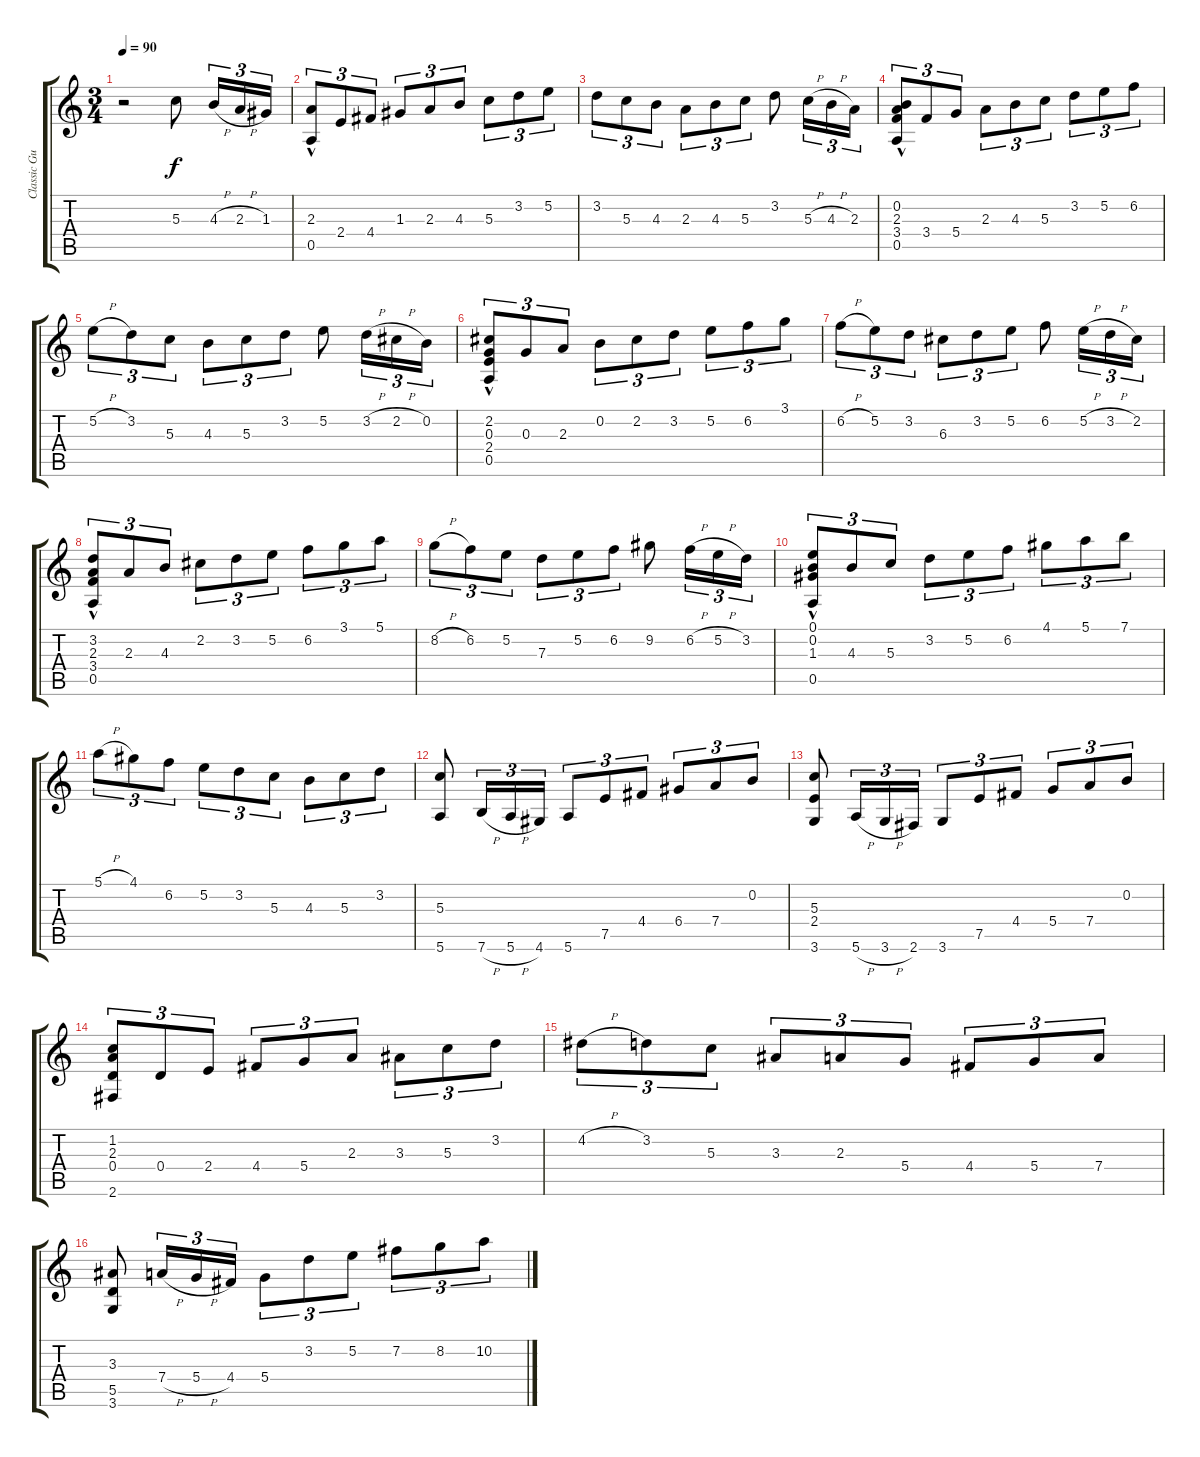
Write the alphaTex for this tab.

\track ("Classic Guitar" "Classic Gu") {instrument acousticguitarnylon}
\staff {score tabs}
\tuning (E4 B3 G3 D3 A2 E2) {hide}
\ts (3 4)
\tempo 90
\clef g2
\ks c
r.2{dy f instrument acousticguitarnylon} 5.3.8 4.3{h}.16{tu (3 2)} 2.3{h}.16{tu (3 2)} 1.3.16{tu (3 2)} |
(2.3 0.5{hac}).8{tu (3 2)} 2.4.8{tu (3 2)} 4.4.8{tu (3 2)} 1.3.8{tu (3 2)} 2.3.8{tu (3 2)} 4.3.8{tu (3 2)} 5.3.8{tu (3 2)} 3.2.8{tu (3 2)} 5.2.8{tu (3 2)} |
3.2.8{tu (3 2)} 5.3.8{tu (3 2)} 4.3.8{tu (3 2)} 2.3.8{tu (3 2)} 4.3.8{tu (3 2)} 5.3.8{tu (3 2)} 3.2.8 5.3{h}.16{tu (3 2)} 4.3{h}.16{tu (3 2)} 2.3.16{tu (3 2)} |
(0.2 2.3 3.4 0.5{hac}).8{tu (3 2)} 3.4.8{tu (3 2)} 5.4.8{tu (3 2)} 2.3.8{tu (3 2)} 4.3.8{tu (3 2)} 5.3.8{tu (3 2)} 3.2.8{tu (3 2)} 5.2.8{tu (3 2)} 6.2.8{tu (3 2)} |
5.2{h}.8{tu (3 2)} 3.2.8{tu (3 2)} 5.3.8{tu (3 2)} 4.3.8{tu (3 2)} 5.3.8{tu (3 2)} 3.2.8{tu (3 2)} 5.2.8 3.2{h}.16{tu (3 2)} 2.2{h}.16{tu (3 2)} 0.2.16{tu (3 2)} |
(2.2 0.3 2.4 0.5{hac}).8{tu (3 2)} 0.3.8{tu (3 2)} 2.3.8{tu (3 2)} 0.2.8{tu (3 2)} 2.2.8{tu (3 2)} 3.2.8{tu (3 2)} 5.2.8{tu (3 2)} 6.2.8{tu (3 2)} 3.1.8{tu (3 2)} |
6.2{h}.8{tu (3 2)} 5.2.8{tu (3 2)} 3.2.8{tu (3 2)} 6.3.8{tu (3 2)} 3.2.8{tu (3 2)} 5.2.8{tu (3 2)} 6.2.8 5.2{h}.16{tu (3 2)} 3.2{h}.16{tu (3 2)} 2.2.16{tu (3 2)} |
(3.2 2.3 3.4 0.5{hac}).8{tu (3 2)} 2.3.8{tu (3 2)} 4.3.8{tu (3 2)} 2.2.8{tu (3 2)} 3.2.8{tu (3 2)} 5.2.8{tu (3 2)} 6.2.8{tu (3 2)} 3.1.8{tu (3 2)} 5.1.8{tu (3 2)} |
8.2{h}.8{tu (3 2)} 6.2.8{tu (3 2)} 5.2.8{tu (3 2)} 7.3.8{tu (3 2)} 5.2.8{tu (3 2)} 6.2.8{tu (3 2)} 9.2.8 6.2{h}.16{tu (3 2)} 5.2{h}.16{tu (3 2)} 3.2.16{tu (3 2)} |
(0.1 0.2 1.3 0.5{hac}).8{tu (3 2)} 4.3.8{tu (3 2)} 5.3.8{tu (3 2)} 3.2.8{tu (3 2)} 5.2.8{tu (3 2)} 6.2.8{tu (3 2)} 4.1.8{tu (3 2)} 5.1.8{tu (3 2)} 7.1.8{tu (3 2)} |
5.1{h}.8{tu (3 2)} 4.1.8{tu (3 2)} 6.2.8{tu (3 2)} 5.2.8{tu (3 2)} 3.2.8{tu (3 2)} 5.3.8{tu (3 2)} 4.3.8{tu (3 2)} 5.3.8{tu (3 2)} 3.2.8{tu (3 2)} |
(5.3 5.6).8 7.6{h}.16{tu (3 2)} 5.6{h}.16{tu (3 2)} 4.6.16{tu (3 2)} 5.6.8{tu (3 2)} 7.5.8{tu (3 2)} 4.4.8{tu (3 2)} 6.4.8{tu (3 2)} 7.4.8{tu (3 2)} 0.2.8{tu (3 2)} |
(5.3 2.4 3.6).8 5.6{h}.16{tu (3 2)} 3.6{h}.16{tu (3 2)} 2.6.16{tu (3 2)} 3.6.8{tu (3 2)} 7.5.8{tu (3 2)} 4.4.8{tu (3 2)} 5.4.8{tu (3 2)} 7.4.8{tu (3 2)} 0.2.8{tu (3 2)} |
(1.2 2.3 0.4 2.6).8{tu (3 2)} 0.4.8{tu (3 2)} 2.4.8{tu (3 2)} 4.4.8{tu (3 2)} 5.4.8{tu (3 2)} 2.3.8{tu (3 2)} 3.3.8{tu (3 2)} 5.3.8{tu (3 2)} 3.2.8{tu (3 2)} |
4.2{h}.8{tu (3 2)} 3.2.8{tu (3 2)} 5.3.8{tu (3 2)} 3.3.8{tu (3 2)} 2.3.8{tu (3 2)} 5.4.8{tu (3 2)} 4.4.8{tu (3 2)} 5.4.8{tu (3 2)} 7.4.8{tu (3 2)} |
(3.3 5.5 3.6).8 7.4{h}.16{tu (3 2)} 5.4{h}.16{tu (3 2)} 4.4.16{tu (3 2)} 5.4.8{tu (3 2)} 3.2.8{tu (3 2)} 5.2.8{tu (3 2)} 7.2.8{tu (3 2)} 8.2.8{tu (3 2)} 10.2.8{tu (3 2)}
